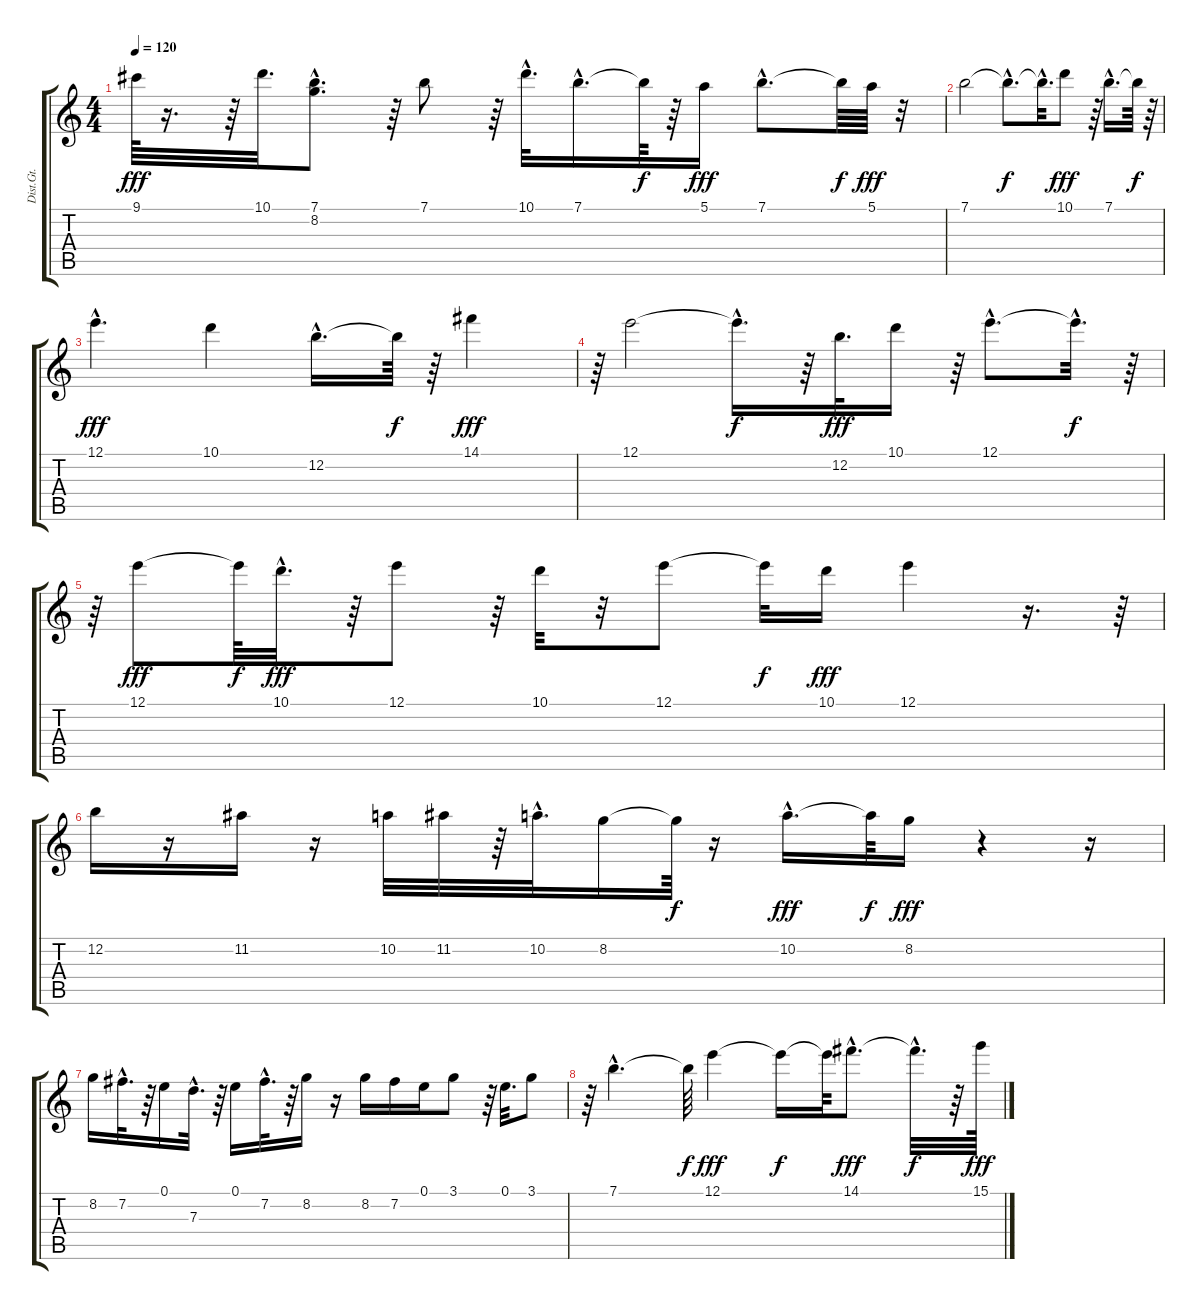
\track ("Dist.Gt." "Dist.Gt.") {instrument distortionguitar}
\staff {score tabs}
\tuning (E4 B3 G3 D3 A2 E2) {hide}
\ts (4 4)
\tempo 120
\clef g2
\ks c
9.1.64{dy fff} r.16{d} r.64 10.1.32{d} (7.1{hac} 8.2).8{d} r.64 7.1.8 r.64 10.1{hac}.32{d} 7.1{hac}.16{d} 7.1{t}.64{dy f} r.64 5.1.16{dy fff} 7.1{hac}.8{d} 7.1{t}.64{dy f} 5.1.64{dy fff} r.32 |
7.1.2 7.1{hac t}.8{d dy f} 7.1{hac t}.32{d} 10.1.8{dy fff} r.64 7.1{hac}.16{d} 7.1{t}.64{dy f} r.64 |
12.1{hac}.4{d dy fff} 10.1.4 12.2{hac}.16{d} 12.2{t}.64{dy f} r.64 14.1.4{dy fff} |
r.64 12.1.2 12.1{hac t}.16{d dy f} r.64 12.2.32{d dy fff} 10.1.16 r.64 12.1{hac}.8{d} 12.1{hac t}.32{d dy f} r.64 |
r.64 12.1.8{dy fff} 12.1{t}.64{dy f} 10.1{hac}.32{d dy fff} r.64 12.1.8 r.64 10.1.32 r.32 12.1.8 12.1{t}.32{dy f} 10.1.16{dy fff} 12.1.4 r.16{d} r.64 |
12.2.16 r.16 11.2.16 r.16 10.2.32 11.2.32 r.64 10.2{hac}.32{d} 8.2.16 8.2{t}.64{dy f} r.16 10.2{hac}.16{d dy fff} 10.2{t}.64{dy f} 8.2.16{dy fff} r.4 r.16 |
8.2.16 7.2{hac}.32{d} r.64 0.1.16 7.3{hac}.32{d} r.64 0.1.16 7.2{hac}.32{d} r.64 8.2.16 r.16 8.2.16 7.2.16 0.1.16 3.1.8 r.64 0.1.32{d} 3.1.8 |
r.64 7.1{hac}.4{d} 7.1{t}.64{dy f} 12.1.4{dy fff} 12.1{t}.16{dy f} 12.1{t}.64 14.1{hac}.8{d dy fff} 14.1{hac t}.32{d dy f} r.64 15.1.64{dy fff}
